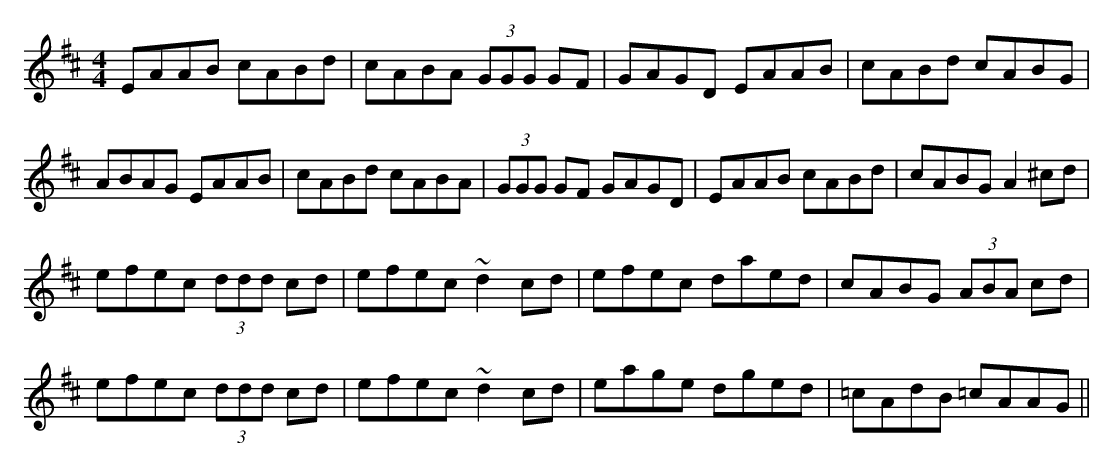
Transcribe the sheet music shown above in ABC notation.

X:1
M:4/4
K:Amix
EAAB cABd|cABA (3GGG GF|GAGD EAAB|cABd cABG|
ABAG EAAB|cABd cABA|(3GGG GF GAGD|EAAB cABd|cABG A2^cd|
efec (3ddd cd|efec ~d2cd|efec daed|cABG (3ABA cd|
efec (3ddd cd|efec ~d2cd|eage dged|=cAdB =cAAG||
